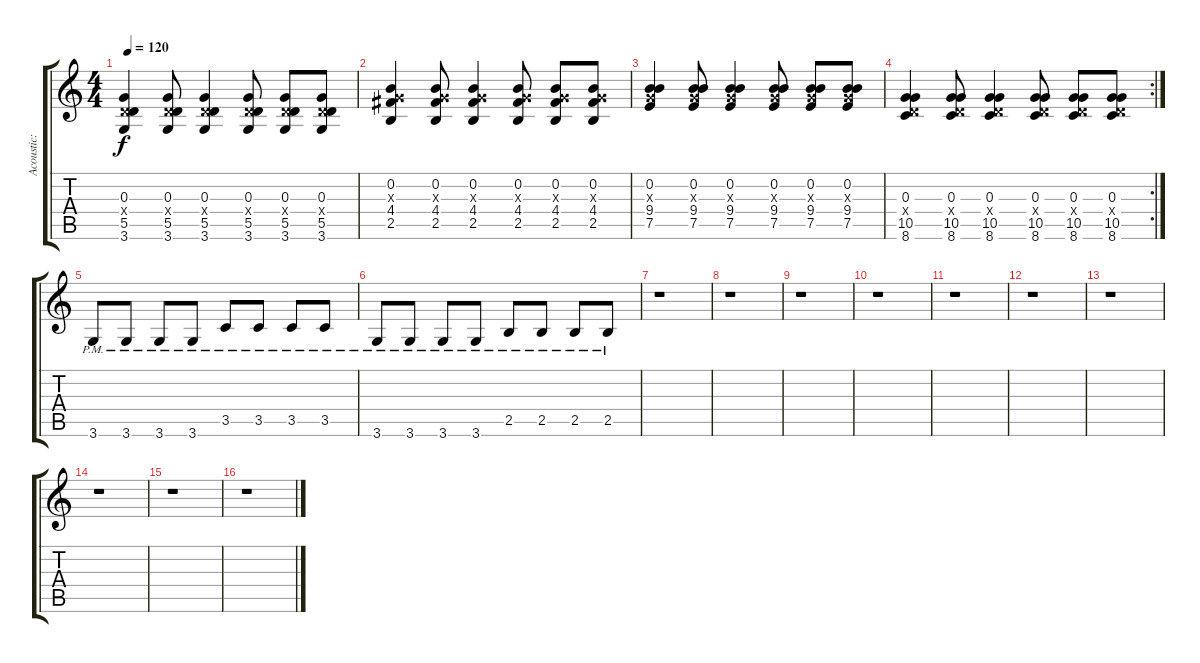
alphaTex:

\track ("Acoustic: Дима" "Acoustic: ") {instrument acousticguitarsteel}
\staff {score tabs}
\tuning (E4 B3 G3 D3 A2 E2) {hide}
\ts (4 4)
\tempo 120
\clef g2
\ks c
(0.3 0.4{x} 5.5 3.6).4{dy f} (0.3 0.4{x} 5.5 3.6).8 (0.3 0.4{x} 5.5 3.6).4 (0.3 0.4{x} 5.5 3.6).8 (0.3 0.4{x} 5.5 3.6).8 (0.3 0.4{x} 5.5 3.6).8 |
(0.2 0.3{x} 4.4 2.5).4 (0.2 0.3{x} 4.4 2.5).8 (0.2 0.3{x} 4.4 2.5).4 (0.2 0.3{x} 4.4 2.5).8 (0.2 0.3{x} 4.4 2.5).8 (0.2 0.3{x} 4.4 2.5).8 |
(0.2 0.3{x} 9.4 7.5).4 (0.2 0.3{x} 9.4 7.5).8 (0.2 0.3{x} 9.4 7.5).4 (0.2 0.3{x} 9.4 7.5).8 (0.2 0.3{x} 9.4 7.5).8 (0.2 0.3{x} 9.4 7.5).8 |
\rc 2
(0.3 0.4{x} 10.5 8.6).4 (0.3 0.4{x} 10.5 8.6).8 (0.3 0.4{x} 10.5 8.6).4 (0.3 0.4{x} 10.5 8.6).8 (0.3 0.4{x} 10.5 8.6).8 (0.3 0.4{x} 10.5 8.6).8 |
3.6{pm}.8 3.6{pm}.8 3.6{pm}.8 3.6{pm}.8 3.5{pm}.8 3.5{pm}.8 3.5{pm}.8 3.5{pm}.8 |
3.6{pm}.8 3.6{pm}.8 3.6{pm}.8 3.6{pm}.8 2.5{pm}.8 2.5{pm}.8 2.5{pm}.8 2.5{pm}.8 |
r.1 |
r.1 |
r.1 |
r.1 |
r.1 |
r.1 |
r.1 |
r.1 |
r.1 |
r.1
